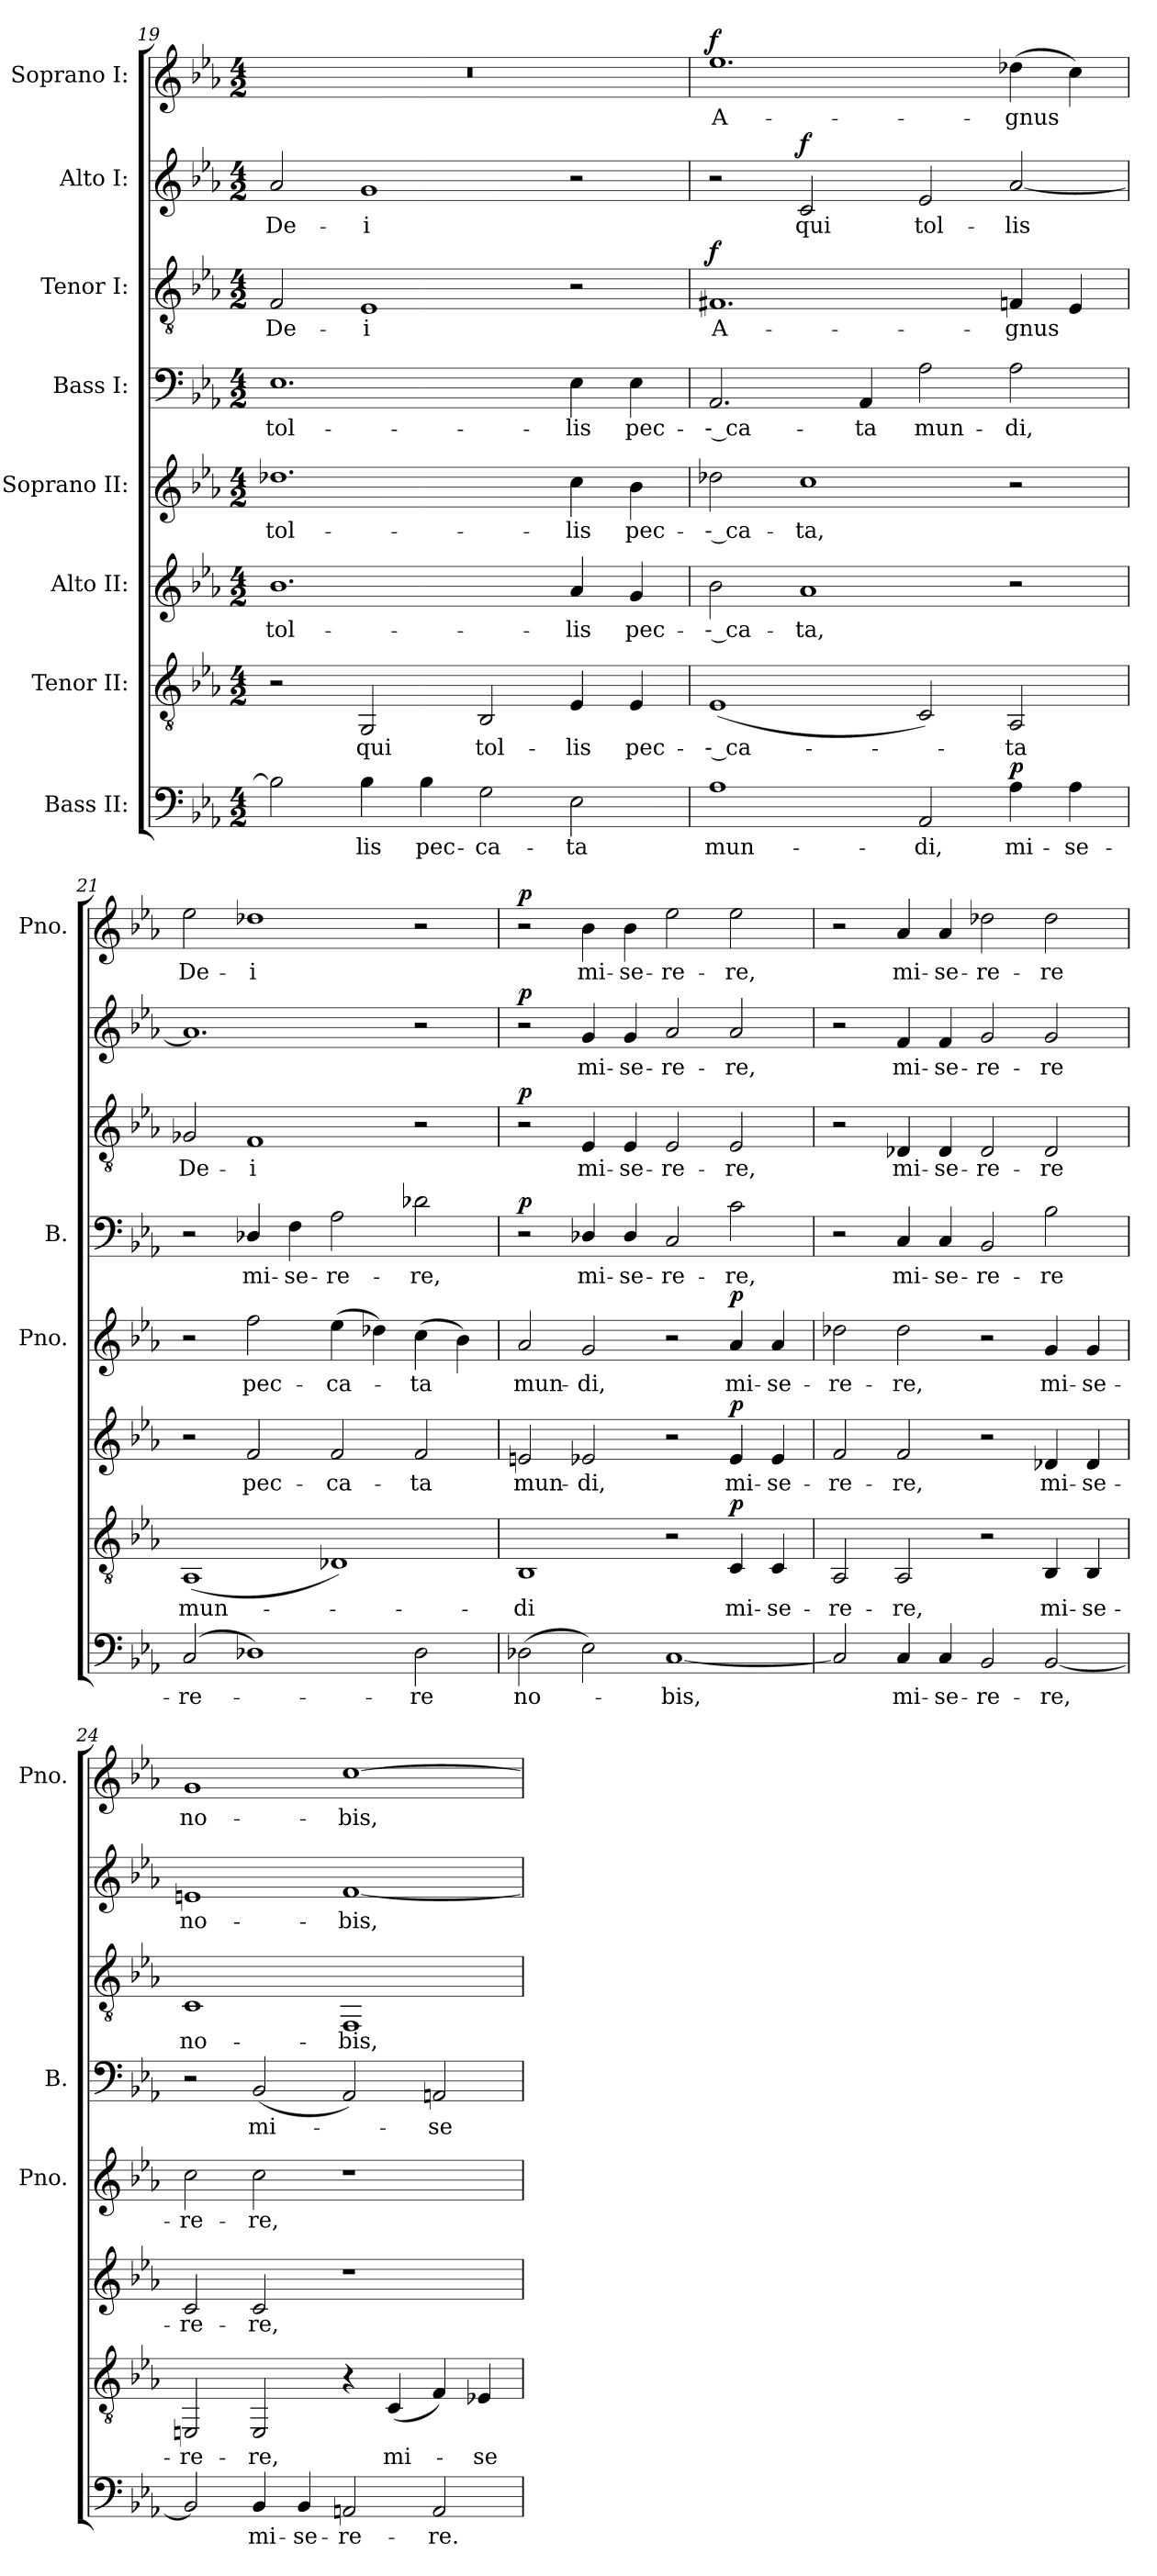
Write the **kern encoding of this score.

**kern	**text	**dynam	**kern	**text	**dynam	**kern	**text	**dynam	**kern	**text	**dynam	**kern	**text	**dynam	**kern	**text	**dynam	**kern	**text	**dynam	**kern	**text	**dynam
*part8	*part8	*part8	*part7	*part7	*part7	*part6	*part6	*part6	*part5	*part5	*part5	*part4	*part4	*part4	*part3	*part3	*part3	*part2	*part2	*part2	*part1	*part1	*part1
*staff8	*staff8	*staff8	*staff7	*staff7	*staff7	*staff6	*staff6	*staff6	*staff5	*staff5	*staff5	*staff4	*staff4	*staff4	*staff3	*staff3	*staff3	*staff2	*staff2	*staff2	*staff1	*staff1	*staff1
*I"Bass II:	*	*	*I"Tenor II:	*	*	*I"Alto II:	*	*	*I"Soprano II:	*	*	*I"Bass I:	*	*	*I"Tenor I:	*	*	*I"Alto I:	*	*	*I"Soprano I:	*	*
*	*	*	*	*	*	*	*	*	*I'Pno.	*	*	*I'B.	*	*	*	*	*	*	*	*	*I'Pno.	*	*
*clefF4	*	*	*clefGv2	*	*	*clefG2	*	*	*clefG2	*	*	*clefF4	*	*	*clefGv2	*	*	*clefG2	*	*	*clefG2	*	*
*k[b-e-a-]	*	*	*k[b-e-a-]	*	*	*k[b-e-a-]	*	*	*k[b-e-a-]	*	*	*k[b-e-a-]	*	*	*k[b-e-a-]	*	*	*k[b-e-a-]	*	*	*k[b-e-a-]	*	*
*E-:	*	*	*E-:	*	*	*E-:	*	*	*E-:	*	*	*E-:	*	*	*E-:	*	*	*E-:	*	*	*E-:	*	*
*M4/2	*	*	*M4/2	*	*	*M4/2	*	*	*M4/2	*	*	*M4/2	*	*	*M4/2	*	*	*M4/2	*	*	*M4/2	*	*
=19	=19	=19	=19	=19	=19	=19	=19	=19	=19	=19	=19	=19	=19	=19	=19	=19	=19	=19	=19	=19	=19	=19	=19
!	!	!	!	!	!	!	!LO:LY:b:color=#000000	!	!	!	!	!	!	!	!	!	!	!	!	!	!	!	!
!	!	!	!	!	!	!	!	!	!	!LO:LY:b:color=#000000	!	!	!	!	!	!	!	!	!	!	!	!	!
!	!	!	!	!	!	!	!	!	!	!	!	!	!LO:LY:b:color=#000000	!	!	!	!	!	!	!	!	!	!
!	!	!	!	!	!	!	!	!	!	!	!	!	!	!	!	!LO:LY:b:color=#000000	!	!	!	!	!	!	!
!	!	!	!	!	!	!	!	!	!	!	!	!	!	!	!	!	!	!	!LO:LY:b:color=#000000	!	!LO:N:vis=1	!	!
2B-i\]	.	.	2r	.	.	1.b-i	tol-	.	1.dd-Xi	tol-	.	1.E-i	tol-	.	2Fi/	De-	.	2a-i/	De-	.	0r	.	.
!	!LO:LY:b:color=#000000	!	!	!	!	!	!	!	!	!	!	!	!	!	!	!	!	!	!	!	!	!	!
!	!	!	!	!LO:LY:b:color=#000000	!	!	!	!	!	!	!	!	!	!	!	!	!	!	!	!	!	!	!
!	!	!	!	!	!	!	!	!	!	!	!	!	!	!	!	!LO:LY:b:color=#000000	!	!	!	!	!	!	!
!	!	!	!	!	!	!	!	!	!	!	!	!	!	!	!	!	!	!	!LO:LY:b:color=#000000	!	!	!	!
4B-i\	-lis	.	2GGi/	qui	.	.	.	.	.	.	.	.	.	.	1E-i	-i	.	1gi	-i	.	.	.	.
!	!LO:LY:b:color=#000000	!	!	!	!	!	!	!	!	!	!	!	!	!	!	!	!	!	!	!	!	!	!
4B-i\	pec-	.	.	.	.	.	.	.	.	.	.	.	.	.	.	.	.	.	.	.	.	.	.
!	!LO:LY:b:color=#000000	!	!	!	!	!	!	!	!	!	!	!	!	!	!	!	!	!	!	!	!	!	!
!	!	!	!	!LO:LY:b:color=#000000	!	!	!	!	!	!	!	!	!	!	!	!	!	!	!	!	!	!	!
2Gi\	-ca-	.	2BB-i/	tol-	.	.	.	.	.	.	.	.	.	.	.	.	.	.	.	.	.	.	.
!	!LO:LY:b:color=#000000	!	!	!	!	!	!	!	!	!	!	!	!	!	!	!	!	!	!	!	!	!	!
!	!	!	!	!LO:LY:b:color=#000000	!	!	!	!	!	!	!	!	!	!	!	!	!	!	!	!	!	!	!
!	!	!	!	!	!	!	!LO:LY:b:color=#000000	!	!	!	!	!	!	!	!	!	!	!	!	!	!	!	!
!	!	!	!	!	!	!	!	!	!	!LO:LY:b:color=#000000	!	!	!	!	!	!	!	!	!	!	!	!	!
!	!	!	!	!	!	!	!	!	!	!	!	!	!LO:LY:b:color=#000000	!	!	!	!	!	!	!	!	!	!
2E-i\	-ta	.	4E-i/	-lis	.	4a-i/	-lis	.	4cci\	-lis	.	4E-i\	-lis	.	2r	.	.	2r	.	.	.	.	.
!	!	!	!	!LO:LY:b:color=#000000	!	!	!	!	!	!	!	!	!	!	!	!	!	!	!	!	!	!	!
!	!	!	!	!	!	!	!LO:LY:b:color=#000000	!	!	!	!	!	!	!	!	!	!	!	!	!	!	!	!
!	!	!	!	!	!	!	!	!	!	!LO:LY:b:color=#000000	!	!	!	!	!	!	!	!	!	!	!	!	!
!	!	!	!	!	!	!	!	!	!	!	!	!	!LO:LY:b:color=#000000	!	!	!	!	!	!	!	!	!	!
.	.	.	4E-i/	pec-	.	4gi/	pec-	.	4b-i\	pec-	.	4E-i\	pec-	.	.	.	.	.	.	.	.	.	.
!!LO:LB:g=z
=20	=20	=20	=20	=20	=20	=20	=20	=20	=20	=20	=20	=20	=20	=20	=20	=20	=20	=20	=20	=20	=20	=20	=20
!	!LO:LY:b:color=#000000	!	!	!	!	!	!	!	!	!	!	!	!	!	!	!	!	!	!	!	!	!	!
!	!	!	!	!LO:LY:b:color=#000000	!	!	!	!	!	!	!	!	!	!	!	!	!	!	!	!	!	!	!
!	!	!	!	!	!	!	!LO:LY:b:color=#000000	!	!	!	!	!	!	!	!	!	!	!	!	!	!	!	!
!	!	!	!	!	!	!	!	!	!	!LO:LY:b:color=#000000	!	!	!	!	!	!	!	!	!	!	!	!	!
!	!	!	!	!	!	!	!	!	!	!	!	!	!LO:LY:b:color=#000000	!	!	!	!	!	!	!	!	!	!
!	!	!	!	!	!	!	!	!	!	!	!	!	!	!	!	!LO:LY:b:color=#000000	!	!	!	!	!	!	!
!	!	!	!	!	!	!	!	!	!	!	!	!	!	!	!	!	!	!	!	!	!	!LO:LY:b:color=#000000	!
1A-i	- mun-	.	(1E-i	-- ca-	.	2b-i\	-- ca-	.	2dd-Xi\	-- ca-	.	2.AA-i/	-- ca-	.	1.F#Xi	A-	f	2r	.	.	1.ee-i	A-	f
!	!	!	!	!	!	!	!LO:LY:b:color=#000000	!	!	!	!	!	!	!	!	!	!	!	!	!	!	!	!
!	!	!	!	!	!	!	!	!	!	!LO:LY:b:color=#000000	!	!	!	!	!	!	!	!	!	!	!	!	!
!	!	!	!	!	!	!	!	!	!	!	!	!	!	!	!	!	!	!	!LO:LY:b:color=#000000	!	!	!	!
.	.	.	.	.	.	1a-i	-ta,	.	1cci	-ta,	.	.	.	.	.	.	.	2ci/	qui	f	.	.	.
!	!	!	!	!	!	!	!	!	!	!	!	!	!LO:LY:b:color=#000000	!	!	!	!	!	!	!	!	!	!
.	.	.	.	.	.	.	.	.	.	.	.	4AA-i/	-ta	.	.	.	.	.	.	.	.	.	.
!	!LO:LY:b:color=#000000	!	!	!	!	!	!	!	!	!	!	!	!	!	!	!	!	!	!	!	!	!	!
!	!	!	!	!	!	!	!	!	!	!	!	!	!LO:LY:b:color=#000000	!	!	!	!	!	!	!	!	!	!
!	!	!	!	!	!	!	!	!	!	!	!	!	!	!	!	!	!	!	!LO:LY:b:color=#000000	!	!	!	!
2AA-i/	-di,	.	2Ci/)	.	.	.	.	.	.	.	.	2A-i\	mun-	.	.	.	.	2e-i/	tol-	.	.	.	.
!	!LO:LY:b:color=#000000	!	!	!	!	!	!	!	!	!	!	!	!	!	!	!	!	!	!	!	!	!	!
!	!	!	!	!LO:LY:b:color=#000000	!	!	!	!	!	!	!	!	!	!	!	!	!	!	!	!	!	!	!
!	!	!	!	!	!	!	!	!	!	!	!	!	!LO:LY:b:color=#000000	!	!	!	!	!	!	!	!	!	!
!	!	!	!	!	!	!	!	!	!	!	!	!	!	!	!	!LO:LY:b:color=#000000	!	!	!	!	!	!	!
!	!	!	!	!	!	!	!	!	!	!	!	!	!	!	!	!	!	!	!LO:LY:b:color=#000000	!	!	!	!
!	!	!	!	!	!	!	!	!	!	!	!	!	!	!	!	!	!	!	!	!	!	!LO:LY:b:color=#000000	!
4A-i\	mi-	p	2AA-i/	-ta	.	2r	.	.	2r	.	.	2A-i\	-di,	.	4Fni/	-gnus	.	[2a-i/	-lis	.	(4dd-Xi\	-gnus	.
!	!LO:LY:b:color=#000000	!	!	!	!	!	!	!	!	!	!	!	!	!	!	!	!	!	!	!	!	!	!
4A-i\	-se-	.	.	.	.	.	.	.	.	.	.	.	.	.	4E-i/	.	.	.	.	.	4cci\)	.	.
=21	=21	=21	=21	=21	=21	=21	=21	=21	=21	=21	=21	=21	=21	=21	=21	=21	=21	=21	=21	=21	=21	=21	=21
!	!LO:LY:b:color=#000000	!	!	!	!	!	!	!	!	!	!	!	!	!	!	!	!	!	!	!	!	!	!
!	!	!	!	!LO:LY:b:color=#000000	!	!	!	!	!	!	!	!	!	!	!	!	!	!	!	!	!	!	!
!	!	!	!	!	!	!	!	!	!	!	!	!	!	!	!	!LO:LY:b:color=#000000	!	!	!	!	!	!	!
!	!	!	!	!	!	!	!	!	!	!	!	!	!	!	!	!	!	!	!	!	!	!LO:LY:b:color=#000000	!
(2Ci/	-re-	.	(1AA-i	mun-	.	2r	.	.	2r	.	.	2r	.	.	2G-Xi/	De-	.	1.a-i]	.	.	2ee-i\	De-	.
!	!	!	!	!	!	!	!LO:LY:b:color=#000000	!	!	!	!	!	!	!	!	!	!	!	!	!	!	!	!
!	!	!	!	!	!	!	!	!	!	!LO:LY:b:color=#000000	!	!	!	!	!	!	!	!	!	!	!	!	!
!	!	!	!	!	!	!	!	!	!	!	!	!	!LO:LY:b:color=#000000	!	!	!	!	!	!	!	!	!	!
!	!	!	!	!	!	!	!	!	!	!	!	!	!	!	!	!LO:LY:b:color=#000000	!	!	!	!	!	!	!
!	!	!	!	!	!	!	!	!	!	!	!	!	!	!	!	!	!	!	!	!	!	!LO:LY:b:color=#000000	!
1D-Xi)	.	.	.	.	.	2fi/	pec-	.	2ffi\	pec-	.	4D-Xi/	mi-	.	1Fi	-i	.	.	.	.	1dd-Xi	-i	.
!	!	!	!	!	!	!	!	!	!	!	!	!	!LO:LY:b:color=#000000	!	!	!	!	!	!	!	!	!	!
.	.	.	.	.	.	.	.	.	.	.	.	4Fi\	-se-	.	.	.	.	.	.	.	.	.	.
!	!	!	!	!	!	!	!LO:LY:b:color=#000000	!	!	!	!	!	!	!	!	!	!	!	!	!	!	!	!
!	!	!	!	!	!	!	!	!	!	!LO:LY:b:color=#000000	!	!	!	!	!	!	!	!	!	!	!	!	!
!	!	!	!	!	!	!	!	!	!	!	!	!	!LO:LY:b:color=#000000	!	!	!	!	!	!	!	!	!	!
.	.	.	1D-Xi)	.	.	2fi/	-ca-	.	(4ee-i\	-ca-	.	2A-i\	-re-	.	.	.	.	.	.	.	.	.	.
.	.	.	.	.	.	.	.	.	4dd-Xi\)	.	.	.	.	.	.	.	.	.	.	.	.	.	.
!	!LO:LY:b:color=#000000	!	!	!	!	!	!	!	!	!	!	!	!	!	!	!	!	!	!	!	!	!	!
!	!	!	!	!	!	!	!LO:LY:b:color=#000000	!	!	!	!	!	!	!	!	!	!	!	!	!	!	!	!
!	!	!	!	!	!	!	!	!	!	!LO:LY:b:color=#000000	!	!	!	!	!	!	!	!	!	!	!	!	!
!	!	!	!	!	!	!	!	!	!	!	!	!	!LO:LY:b:color=#000000	!	!	!	!	!	!	!	!	!	!
2D-i\	-re	.	.	.	.	2fi/	-ta	.	(4cci\	-ta	.	2d-Xi\	-re,	.	2r	.	.	2r	.	.	2r	.	.
.	.	.	.	.	.	.	.	.	4b-i\)	.	.	.	.	.	.	.	.	.	.	.	.	.	.
=22	=22	=22	=22	=22	=22	=22	=22	=22	=22	=22	=22	=22	=22	=22	=22	=22	=22	=22	=22	=22	=22	=22	=22
!	!LO:LY:b:color=#000000	!	!	!	!	!	!	!	!	!	!	!	!	!	!	!	!	!	!	!	!	!	!
!	!	!	!	!LO:LY:b:color=#000000	!	!	!	!	!	!	!	!	!	!	!	!	!	!	!	!	!	!	!
!	!	!	!	!	!	!	!LO:LY:b:color=#000000	!	!	!	!	!	!	!	!	!	!	!	!	!	!	!	!
!	!	!	!	!	!	!	!	!	!	!LO:LY:b:color=#000000	!	!	!	!	!	!	!	!	!	!	!	!	!
(2D-Xi\	no-	.	1BB-i	-di	.	2eni/	mun-	.	2a-i/	mun-	.	2r	.	p	2r	.	p	2r	.	p	2r	.	p
!	!	!	!	!	!	!	!LO:LY:b:color=#000000	!	!	!	!	!	!	!	!	!	!	!	!	!	!	!	!
!	!	!	!	!	!	!	!	!	!	!LO:LY:b:color=#000000	!	!	!	!	!	!	!	!	!	!	!	!	!
!	!	!	!	!	!	!	!	!	!	!	!	!	!LO:LY:b:color=#000000	!	!	!	!	!	!	!	!	!	!
!	!	!	!	!	!	!	!	!	!	!	!	!	!	!	!	!LO:LY:b:color=#000000	!	!	!	!	!	!	!
!	!	!	!	!	!	!	!	!	!	!	!	!	!	!	!	!	!	!	!LO:LY:b:color=#000000	!	!	!	!
!	!	!	!	!	!	!	!	!	!	!	!	!	!	!	!	!	!	!	!	!	!	!LO:LY:b:color=#000000	!
2E-i\)	.	.	.	.	.	2e-Xi/	-di,	.	2gi/	-di,	.	4D-Xi/	mi-	.	4E-i/	mi-	.	4gi/	mi-	.	4b-i\	mi-	.
!	!	!	!	!	!	!	!	!	!	!	!	!	!LO:LY:b:color=#000000	!	!	!	!	!	!	!	!	!	!
!	!	!	!	!	!	!	!	!	!	!	!	!	!	!	!	!LO:LY:b:color=#000000	!	!	!	!	!	!	!
!	!	!	!	!	!	!	!	!	!	!	!	!	!	!	!	!	!	!	!LO:LY:b:color=#000000	!	!	!	!
!	!	!	!	!	!	!	!	!	!	!	!	!	!	!	!	!	!	!	!	!	!	!LO:LY:b:color=#000000	!
.	.	.	.	.	.	.	.	.	.	.	.	4D-i/	-se-	.	4E-i/	-se-	.	4gi/	-se-	.	4b-i\	-se-	.
!	!LO:LY:b:color=#000000	!	!	!	!	!	!	!	!	!	!	!	!	!	!	!	!	!	!	!	!	!	!
!	!	!	!	!	!	!	!	!	!	!	!	!	!LO:LY:b:color=#000000	!	!	!	!	!	!	!	!	!	!
!	!	!	!	!	!	!	!	!	!	!	!	!	!	!	!	!LO:LY:b:color=#000000	!	!	!	!	!	!	!
!	!	!	!	!	!	!	!	!	!	!	!	!	!	!	!	!	!	!	!LO:LY:b:color=#000000	!	!	!	!
!	!	!	!	!	!	!	!	!	!	!	!	!	!	!	!	!	!	!	!	!	!	!LO:LY:b:color=#000000	!
[1Ci	-bis,	.	2r	.	.	2r	.	.	2r	.	.	2Ci/	-re-	.	2E-i/	-re-	.	2a-i/	-re-	.	2ee-i\	-re-	.
!	!	!	!	!LO:LY:b:color=#000000	!	!	!	!	!	!	!	!	!	!	!	!	!	!	!	!	!	!	!
!	!	!	!	!	!	!	!LO:LY:b:color=#000000	!	!	!	!	!	!	!	!	!	!	!	!	!	!	!	!
!	!	!	!	!	!	!	!	!	!	!LO:LY:b:color=#000000	!	!	!	!	!	!	!	!	!	!	!	!	!
!	!	!	!	!	!	!	!	!	!	!	!	!	!LO:LY:b:color=#000000	!	!	!	!	!	!	!	!	!	!
!	!	!	!	!	!	!	!	!	!	!	!	!	!	!	!	!LO:LY:b:color=#000000	!	!	!	!	!	!	!
!	!	!	!	!	!	!	!	!	!	!	!	!	!	!	!	!	!	!	!LO:LY:b:color=#000000	!	!	!	!
!	!	!	!	!	!	!	!	!	!	!	!	!	!	!	!	!	!	!	!	!	!	!LO:LY:b:color=#000000	!
.	.	.	4Ci/	mi-	p	4e-i/	mi-	p	4a-i/	mi-	p	2ci\	-re,	.	2E-i/	-re,	.	2a-i/	-re,	.	2ee-i\	-re,	.
!	!	!	!	!LO:LY:b:color=#000000	!	!	!	!	!	!	!	!	!	!	!	!	!	!	!	!	!	!	!
!	!	!	!	!	!	!	!LO:LY:b:color=#000000	!	!	!	!	!	!	!	!	!	!	!	!	!	!	!	!
!	!	!	!	!	!	!	!	!	!	!LO:LY:b:color=#000000	!	!	!	!	!	!	!	!	!	!	!	!	!
.	.	.	4Ci/	-se-	.	4e-i/	-se-	.	4a-i/	-se-	.	.	.	.	.	.	.	.	.	.	.	.	.
=23	=23	=23	=23	=23	=23	=23	=23	=23	=23	=23	=23	=23	=23	=23	=23	=23	=23	=23	=23	=23	=23	=23	=23
!	!	!	!	!LO:LY:b:color=#000000	!	!	!	!	!	!	!	!	!	!	!	!	!	!	!	!	!	!	!
!	!	!	!	!	!	!	!LO:LY:b:color=#000000	!	!	!	!	!	!	!	!	!	!	!	!	!	!	!	!
!	!	!	!	!	!	!	!	!	!	!LO:LY:b:color=#000000	!	!	!	!	!	!	!	!	!	!	!	!	!
2Ci/]	.	.	2AA-i/	-re-	.	2fi/	-re-	.	2dd-Xi\	-re-	.	2r	.	.	2r	.	.	2r	.	.	2r	.	.
!	!LO:LY:b:color=#000000	!	!	!	!	!	!	!	!	!	!	!	!	!	!	!	!	!	!	!	!	!	!
!	!	!	!	!LO:LY:b:color=#000000	!	!	!	!	!	!	!	!	!	!	!	!	!	!	!	!	!	!	!
!	!	!	!	!	!	!	!LO:LY:b:color=#000000	!	!	!	!	!	!	!	!	!	!	!	!	!	!	!	!
!	!	!	!	!	!	!	!	!	!	!LO:LY:b:color=#000000	!	!	!	!	!	!	!	!	!	!	!	!	!
!	!	!	!	!	!	!	!	!	!	!	!	!	!LO:LY:b:color=#000000	!	!	!	!	!	!	!	!	!	!
!	!	!	!	!	!	!	!	!	!	!	!	!	!	!	!	!LO:LY:b:color=#000000	!	!	!	!	!	!	!
!	!	!	!	!	!	!	!	!	!	!	!	!	!	!	!	!	!	!	!LO:LY:b:color=#000000	!	!	!	!
!	!	!	!	!	!	!	!	!	!	!	!	!	!	!	!	!	!	!	!	!	!	!LO:LY:b:color=#000000	!
4Ci/	mi-	.	2AA-i/	-re,	.	2fi/	-re,	.	2dd-i\	-re,	.	4Ci/	mi-	.	4D-Xi/	mi-	.	4fi/	mi-	.	4a-i/	mi-	.
!	!LO:LY:b:color=#000000	!	!	!	!	!	!	!	!	!	!	!	!	!	!	!	!	!	!	!	!	!	!
!	!	!	!	!	!	!	!	!	!	!	!	!	!LO:LY:b:color=#000000	!	!	!	!	!	!	!	!	!	!
!	!	!	!	!	!	!	!	!	!	!	!	!	!	!	!	!LO:LY:b:color=#000000	!	!	!	!	!	!	!
!	!	!	!	!	!	!	!	!	!	!	!	!	!	!	!	!	!	!	!LO:LY:b:color=#000000	!	!	!	!
!	!	!	!	!	!	!	!	!	!	!	!	!	!	!	!	!	!	!	!	!	!	!LO:LY:b:color=#000000	!
4Ci/	-se-	.	.	.	.	.	.	.	.	.	.	4Ci/	-se-	.	4D-i/	-se-	.	4fi/	-se-	.	4a-i/	-se-	.
!	!LO:LY:b:color=#000000	!	!	!	!	!	!	!	!	!	!	!	!	!	!	!	!	!	!	!	!	!	!
!	!	!	!	!	!	!	!	!	!	!	!	!	!LO:LY:b:color=#000000	!	!	!	!	!	!	!	!	!	!
!	!	!	!	!	!	!	!	!	!	!	!	!	!	!	!	!LO:LY:b:color=#000000	!	!	!	!	!	!	!
!	!	!	!	!	!	!	!	!	!	!	!	!	!	!	!	!	!	!	!LO:LY:b:color=#000000	!	!	!	!
!	!	!	!	!	!	!	!	!	!	!	!	!	!	!	!	!	!	!	!	!	!	!LO:LY:b:color=#000000	!
2BB-i/	-re-	.	2r	.	.	2r	.	.	2r	.	.	2BB-i/	-re-	.	2D-i/	-re-	.	2gi/	-re-	.	2dd-Xi\	-re-	.
!	!LO:LY:b:color=#000000	!	!	!	!	!	!	!	!	!	!	!	!	!	!	!	!	!	!	!	!	!	!
!	!	!	!	!LO:LY:b:color=#000000	!	!	!	!	!	!	!	!	!	!	!	!	!	!	!	!	!	!	!
!	!	!	!	!	!	!	!LO:LY:b:color=#000000	!	!	!	!	!	!	!	!	!	!	!	!	!	!	!	!
!	!	!	!	!	!	!	!	!	!	!LO:LY:b:color=#000000	!	!	!	!	!	!	!	!	!	!	!	!	!
!	!	!	!	!	!	!	!	!	!	!	!	!	!LO:LY:b:color=#000000	!	!	!	!	!	!	!	!	!	!
!	!	!	!	!	!	!	!	!	!	!	!	!	!	!	!	!LO:LY:b:color=#000000	!	!	!	!	!	!	!
!	!	!	!	!	!	!	!	!	!	!	!	!	!	!	!	!	!	!	!LO:LY:b:color=#000000	!	!	!	!
!	!	!	!	!	!	!	!	!	!	!	!	!	!	!	!	!	!	!	!	!	!	!LO:LY:b:color=#000000	!
[2BB-i/	-re,	.	4BB-i/	mi-	.	4d-Xi/	mi-	.	4gi/	mi-	.	2B-i\	-re	.	2D-i/	-re	.	2gi/	-re	.	2dd-i\	-re	.
!	!	!	!	!LO:LY:b:color=#000000	!	!	!	!	!	!	!	!	!	!	!	!	!	!	!	!	!	!	!
!	!	!	!	!	!	!	!LO:LY:b:color=#000000	!	!	!	!	!	!	!	!	!	!	!	!	!	!	!	!
!	!	!	!	!	!	!	!	!	!	!LO:LY:b:color=#000000	!	!	!	!	!	!	!	!	!	!	!	!	!
.	.	.	4BB-i/	-se-	.	4d-i/	-se-	.	4gi/	-se-	.	.	.	.	.	.	.	.	.	.	.	.	.
=24	=24	=24	=24	=24	=24	=24	=24	=24	=24	=24	=24	=24	=24	=24	=24	=24	=24	=24	=24	=24	=24	=24	=24
!	!	!	!	!LO:LY:b:color=#000000	!	!	!	!	!	!	!	!	!	!	!	!	!	!	!	!	!	!	!
!	!	!	!	!	!	!	!LO:LY:b:color=#000000	!	!	!	!	!	!	!	!	!	!	!	!	!	!	!	!
!	!	!	!	!	!	!	!	!	!	!LO:LY:b:color=#000000	!	!	!	!	!	!	!	!	!	!	!	!	!
!	!	!	!	!	!	!	!	!	!	!	!	!	!	!	!	!LO:LY:b:color=#000000	!	!	!	!	!	!	!
!	!	!	!	!	!	!	!	!	!	!	!	!	!	!	!	!	!	!	!LO:LY:b:color=#000000	!	!	!	!
!	!	!	!	!	!	!	!	!	!	!	!	!	!	!	!	!	!	!	!	!	!	!LO:LY:b:color=#000000	!
2BB-i/]	.	.	2EEni/	-re-	.	2ci/	-re-	.	2cci\	-re-	.	2r	.	.	1Ci	no-	.	1eni	no-	.	1gi	no-	.
!	!LO:LY:b:color=#000000	!	!	!	!	!	!	!	!	!	!	!	!	!	!	!	!	!	!	!	!	!	!
!	!	!	!	!LO:LY:b:color=#000000	!	!	!	!	!	!	!	!	!	!	!	!	!	!	!	!	!	!	!
!	!	!	!	!	!	!	!LO:LY:b:color=#000000	!	!	!	!	!	!	!	!	!	!	!	!	!	!	!	!
!	!	!	!	!	!	!	!	!	!	!LO:LY:b:color=#000000	!	!	!	!	!	!	!	!	!	!	!	!	!
!	!	!	!	!	!	!	!	!	!	!	!	!	!LO:LY:b:color=#000000	!	!	!	!	!	!	!	!	!	!
4BB-i/	mi-	.	2EEi/	-re,	.	2ci/	-re,	.	2cci\	-re,	.	(2BB-i/	mi-	.	.	.	.	.	.	.	.	.	.
!	!LO:LY:b:color=#000000	!	!	!	!	!	!	!	!	!	!	!	!	!	!	!	!	!	!	!	!	!	!
4BB-i/	-se-	.	.	.	.	.	.	.	.	.	.	.	.	.	.	.	.	.	.	.	.	.	.
!	!LO:LY:b:color=#000000	!	!	!	!	!	!	!	!	!	!	!	!	!	!	!	!	!	!	!	!	!	!
!	!	!	!	!	!	!	!	!	!	!	!	!	!	!	!	!LO:LY:b:color=#000000	!	!	!	!	!	!	!
!	!	!	!	!	!	!	!	!	!	!	!	!	!	!	!	!	!	!	!LO:LY:b:color=#000000	!	!	!	!
!	!	!	!	!	!	!	!	!	!	!	!	!	!	!	!	!	!	!	!	!	!	!LO:LY:b:color=#000000	!
2AAni/	-re-	.	4r	.	.	1r	.	.	1r	.	.	2AA-i/)	.	.	1FFi	-bis,	.	[1fi	-bis,	.	[1cci	-bis,	.
!	!	!	!	!LO:LY:b:color=#000000	!	!	!	!	!	!	!	!	!	!	!	!	!	!	!	!	!	!	!
.	.	.	(4Ci/	mi-	.	.	.	.	.	.	.	.	.	.	.	.	.	.	.	.	.	.	.
!	!LO:LY:b:color=#000000	!	!	!	!	!	!	!	!	!	!	!	!	!	!	!	!	!	!	!	!	!	!
!	!	!	!	!	!	!	!	!	!	!	!	!	!LO:LY:b:color=#000000	!	!	!	!	!	!	!	!	!	!
2AAi/	-re.	.	4Fi/)	.	.	.	.	.	.	.	.	2AAni/	-se-	.	.	.	.	.	.	.	.	.	.
!	!	!	!	!LO:LY:b:color=#000000	!	!	!	!	!	!	!	!	!	!	!	!	!	!	!	!	!	!	!
.	.	.	4E-Xi/	-se-	.	.	.	.	.	.	.	.	.	.	.	.	.	.	.	.	.	.	.
=	=	=	=	=	=	=	=	=	=	=	=	=	=	=	=	=	=	=	=	=	=	=	=
*-	*-	*-	*-	*-	*-	*-	*-	*-	*-	*-	*-	*-	*-	*-	*-	*-	*-	*-	*-	*-	*-	*-	*-
